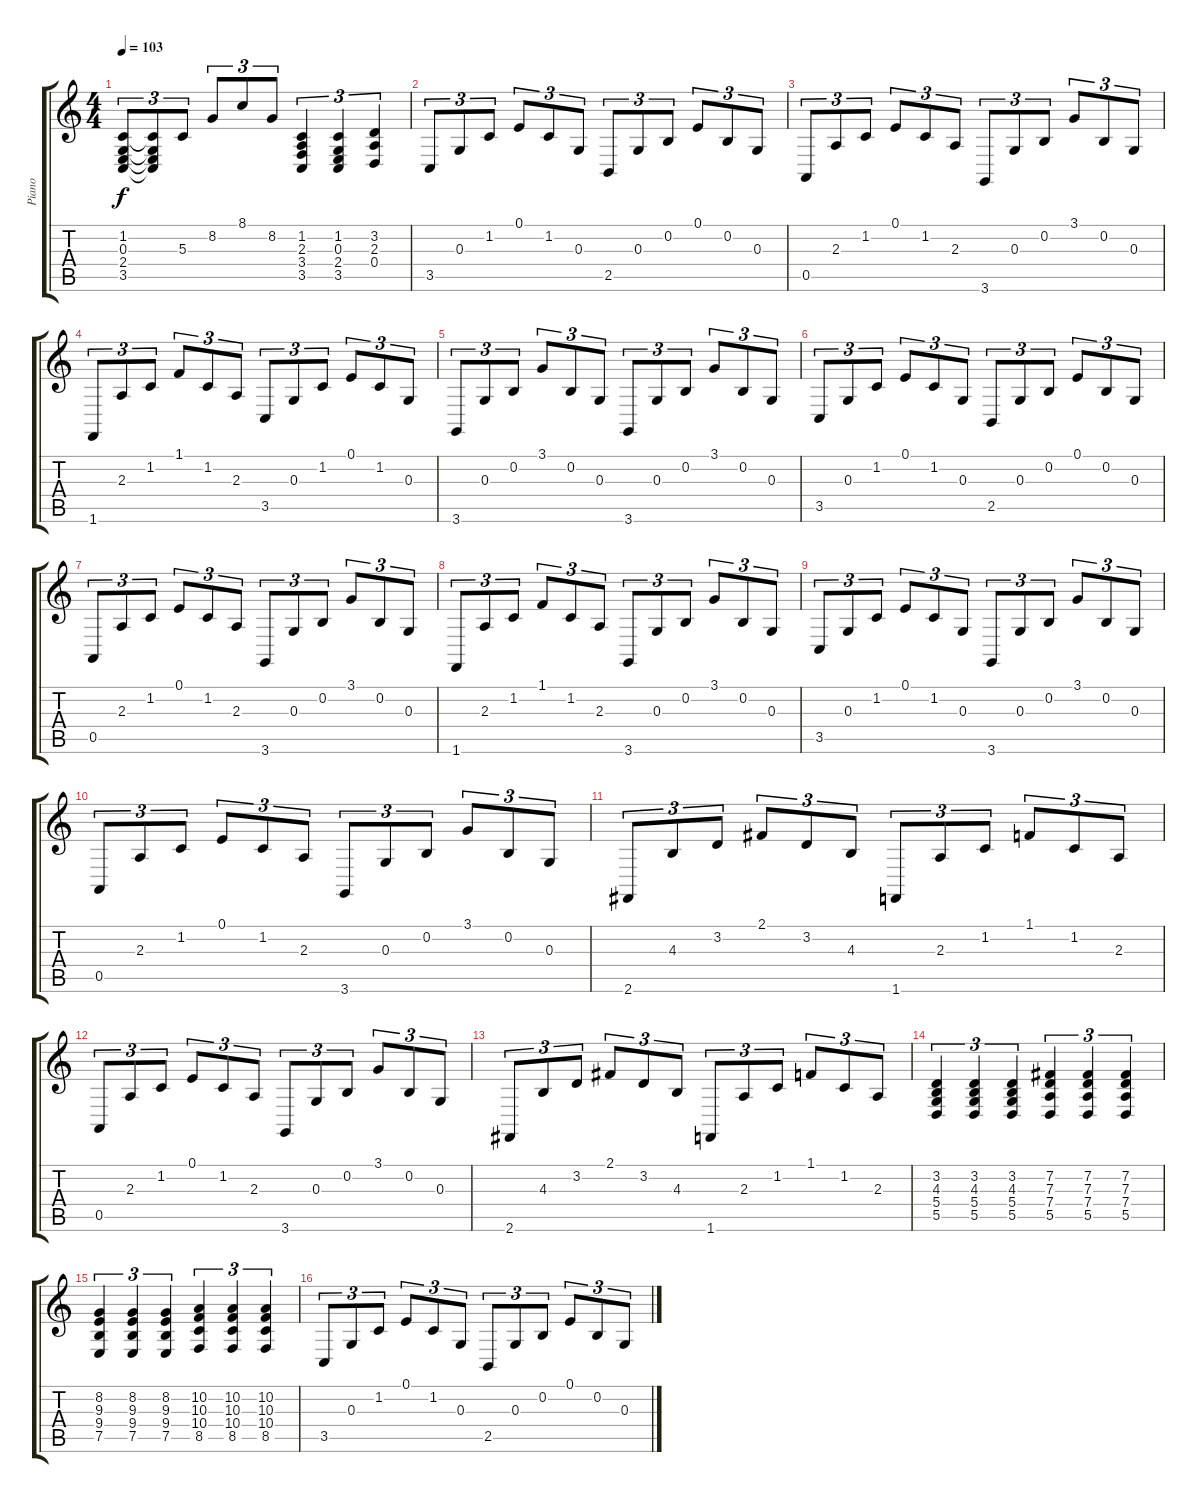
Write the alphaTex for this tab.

\track ("Piano" "Piano") {instrument acousticgrandpiano}
\staff {score tabs}
\tuning (E4 B3 G3 D3 A2 E2) {hide}
\ts (4 4)
\tempo 103
\clef g2
\ks c
(1.2 0.3 2.4 3.5).8{tu (3 2) dy f} (1.2{t} 0.3{t} 2.4{t} 3.5{t}).8{tu (3 2)} 5.3.8{tu (3 2)} 8.2.8{tu (3 2)} 8.1.8{tu (3 2)} 8.2.8{tu (3 2)} (1.2 2.3 3.4 3.5).4{tu (3 2)} (1.2 0.3 2.4 3.5).4{tu (3 2)} (3.2 2.3 0.4).4{tu (3 2)} |
3.5.8{tu (3 2)} 0.3.8{tu (3 2)} 1.2.8{tu (3 2)} 0.1.8{tu (3 2)} 1.2.8{tu (3 2)} 0.3.8{tu (3 2)} 2.5.8{tu (3 2)} 0.3.8{tu (3 2)} 0.2.8{tu (3 2)} 0.1.8{tu (3 2)} 0.2.8{tu (3 2)} 0.3.8{tu (3 2)} |
0.5.8{tu (3 2)} 2.3.8{tu (3 2)} 1.2.8{tu (3 2)} 0.1.8{tu (3 2)} 1.2.8{tu (3 2)} 2.3.8{tu (3 2)} 3.6.8{tu (3 2)} 0.3.8{tu (3 2)} 0.2.8{tu (3 2)} 3.1.8{tu (3 2)} 0.2.8{tu (3 2)} 0.3.8{tu (3 2)} |
1.6.8{tu (3 2)} 2.3.8{tu (3 2)} 1.2.8{tu (3 2)} 1.1.8{tu (3 2)} 1.2.8{tu (3 2)} 2.3.8{tu (3 2)} 3.5.8{tu (3 2)} 0.3.8{tu (3 2)} 1.2.8{tu (3 2)} 0.1.8{tu (3 2)} 1.2.8{tu (3 2)} 0.3.8{tu (3 2)} |
3.6.8{tu (3 2)} 0.3.8{tu (3 2)} 0.2.8{tu (3 2)} 3.1.8{tu (3 2)} 0.2.8{tu (3 2)} 0.3.8{tu (3 2)} 3.6.8{tu (3 2)} 0.3.8{tu (3 2)} 0.2.8{tu (3 2)} 3.1.8{tu (3 2)} 0.2.8{tu (3 2)} 0.3.8{tu (3 2)} |
3.5.8{tu (3 2)} 0.3.8{tu (3 2)} 1.2.8{tu (3 2)} 0.1.8{tu (3 2)} 1.2.8{tu (3 2)} 0.3.8{tu (3 2)} 2.5.8{tu (3 2)} 0.3.8{tu (3 2)} 0.2.8{tu (3 2)} 0.1.8{tu (3 2)} 0.2.8{tu (3 2)} 0.3.8{tu (3 2)} |
0.5.8{tu (3 2)} 2.3.8{tu (3 2)} 1.2.8{tu (3 2)} 0.1.8{tu (3 2)} 1.2.8{tu (3 2)} 2.3.8{tu (3 2)} 3.6.8{tu (3 2)} 0.3.8{tu (3 2)} 0.2.8{tu (3 2)} 3.1.8{tu (3 2)} 0.2.8{tu (3 2)} 0.3.8{tu (3 2)} |
1.6.8{tu (3 2)} 2.3.8{tu (3 2)} 1.2.8{tu (3 2)} 1.1.8{tu (3 2)} 1.2.8{tu (3 2)} 2.3.8{tu (3 2)} 3.6.8{tu (3 2)} 0.3.8{tu (3 2)} 0.2.8{tu (3 2)} 3.1.8{tu (3 2)} 0.2.8{tu (3 2)} 0.3.8{tu (3 2)} |
3.5.8{tu (3 2)} 0.3.8{tu (3 2)} 1.2.8{tu (3 2)} 0.1.8{tu (3 2)} 1.2.8{tu (3 2)} 0.3.8{tu (3 2)} 3.6.8{tu (3 2)} 0.3.8{tu (3 2)} 0.2.8{tu (3 2)} 3.1.8{tu (3 2)} 0.2.8{tu (3 2)} 0.3.8{tu (3 2)} |
0.5.8{tu (3 2)} 2.3.8{tu (3 2)} 1.2.8{tu (3 2)} 0.1.8{tu (3 2)} 1.2.8{tu (3 2)} 2.3.8{tu (3 2)} 3.6.8{tu (3 2)} 0.3.8{tu (3 2)} 0.2.8{tu (3 2)} 3.1.8{tu (3 2)} 0.2.8{tu (3 2)} 0.3.8{tu (3 2)} |
2.6.8{tu (3 2)} 4.3.8{tu (3 2)} 3.2.8{tu (3 2)} 2.1.8{tu (3 2)} 3.2.8{tu (3 2)} 4.3.8{tu (3 2)} 1.6.8{tu (3 2)} 2.3.8{tu (3 2)} 1.2.8{tu (3 2)} 1.1.8{tu (3 2)} 1.2.8{tu (3 2)} 2.3.8{tu (3 2)} |
0.5.8{tu (3 2)} 2.3.8{tu (3 2)} 1.2.8{tu (3 2)} 0.1.8{tu (3 2)} 1.2.8{tu (3 2)} 2.3.8{tu (3 2)} 3.6.8{tu (3 2)} 0.3.8{tu (3 2)} 0.2.8{tu (3 2)} 3.1.8{tu (3 2)} 0.2.8{tu (3 2)} 0.3.8{tu (3 2)} |
2.6.8{tu (3 2)} 4.3.8{tu (3 2)} 3.2.8{tu (3 2)} 2.1.8{tu (3 2)} 3.2.8{tu (3 2)} 4.3.8{tu (3 2)} 1.6.8{tu (3 2)} 2.3.8{tu (3 2)} 1.2.8{tu (3 2)} 1.1.8{tu (3 2)} 1.2.8{tu (3 2)} 2.3.8{tu (3 2)} |
(3.2 4.3 5.4 5.5).4{tu (3 2)} (3.2 4.3 5.4 5.5).4{tu (3 2)} (3.2 4.3 5.4 5.5).4{tu (3 2)} (7.2 7.3 7.4 5.5).4{tu (3 2)} (7.2 7.3 7.4 5.5).4{tu (3 2)} (7.2 7.3 7.4 5.5).4{tu (3 2)} |
(8.2 9.3 9.4 7.5).4{tu (3 2)} (8.2 9.3 9.4 7.5).4{tu (3 2)} (8.2 9.3 9.4 7.5).4{tu (3 2)} (10.2 10.3 10.4 8.5).4{tu (3 2)} (10.2 10.3 10.4 8.5).4{tu (3 2)} (10.2 10.3 10.4 8.5).4{tu (3 2)} |
3.5.8{tu (3 2)} 0.3.8{tu (3 2)} 1.2.8{tu (3 2)} 0.1.8{tu (3 2)} 1.2.8{tu (3 2)} 0.3.8{tu (3 2)} 2.5.8{tu (3 2)} 0.3.8{tu (3 2)} 0.2.8{tu (3 2)} 0.1.8{tu (3 2)} 0.2.8{tu (3 2)} 0.3.8{tu (3 2)}
